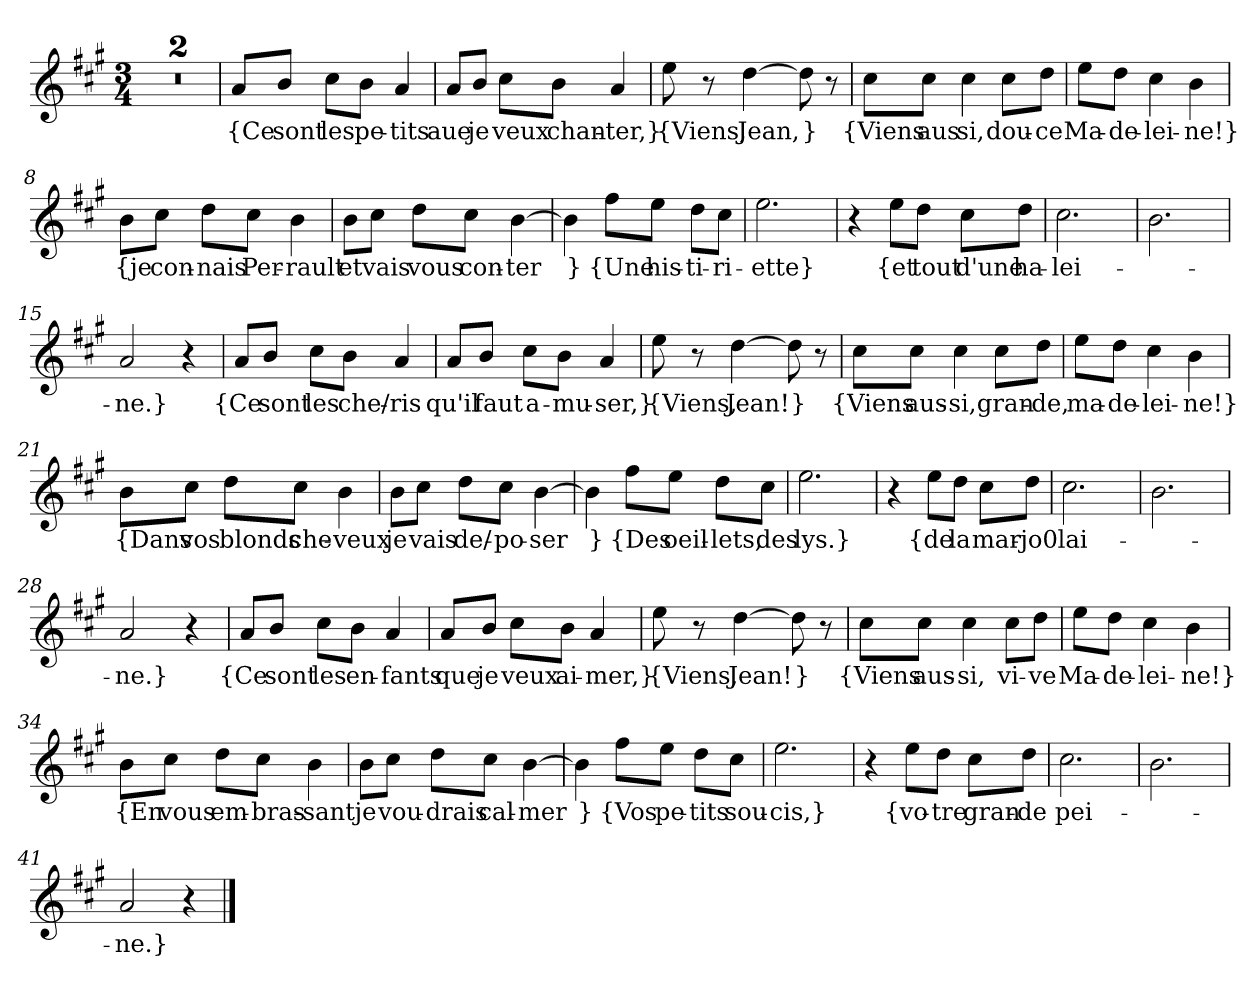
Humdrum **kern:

**kern	**text
*part1	*part1
*staff1	*staff1
*clefG2	*
*k[f#c#g#]	*
*M3/4	*
=1	=1
2.r	.
=2	=2
2.r	.
=3	=3
8a/L	{Ce
8b/J	sont
8cc#\L	les
8b\J	pe-
4a	-tits
=4	=4
8a/L	aue
8b/J	je
8cc#\L	veux
8b\J	chan-
4a	-ter,}
=5	=5
8ee	{Viens,
8r	.
[4dd	Jean,
8dd]	}
8r	.
=6	=6
8cc#\L	{Viens
8cc#\J	aus
4cc#	si,
8cc#\L	dou-
8dd\J	-ce
=7	=7
8ee\L	Ma-
8dd\J	-de-
4cc#	-lei-
4b	-ne!}
=8	=8
8b\L	{je
8cc#\J	con-
8dd\L	-nais
8cc#\J	Per-
4b	-rault
=9	=9
8b\L	et
8cc#\J	vais
8dd\L	vous
8cc#\J	con-
[4b	-ter
=10	=10
4b]	}
8ff#\L	{Une
8ee\J	his-
8dd\L	-ti-
8cc#\J	-ri-
=11	=11
2.ee	-ette}
=12	=12
4r	.
8ee\L	{et
8dd\J	tout
8cc#\L	d'une
8dd\J	ha-
=13	=13
2.cc#	-lei-
=14	=14
2.b	.
=15	=15
2a	-ne.}
4r	.
=16	=16
8a/L	{Ce
8b/J	sont
8cc#\L	les
8b\J	che/-
4a	-ris
=17	=17
8a/L	qu'il
8b/J	faut
8cc#\L	a-
8b\J	-mu-
4a	-ser,}
=18	=18
8ee	{Viens,
8r	.
[4dd	Jean!
8dd]	}
8r	.
=19	=19
8cc#\L	{Viens
8cc#\J	aus-
4cc#	-si,
8cc#\L	gran-
8dd\J	-de,
=20	=20
8ee\L	ma-
8dd\J	-de-
4cc#	-lei-
4b	-ne!}
=21	=21
8b\L	{Dans
8cc#\J	vos
8dd\L	blonds
8cc#\J	che-
4b	-veux
=22	=22
8b\L	je
8cc#\J	vais
8dd\L	de/-
8cc#\J	-po-
[4b	-ser
=23	=23
4b]	}
8ff#\L	{Des
8ee\J	oeil-
8dd\L	-lets,
8cc#\J	des
=24	=24
2.ee	lys.}
=25	=25
4r	.
8ee\L	{de
8dd\J	la
8cc#\L	mar-
8dd\J	-jo0
=26	=26
2.cc#	-lai-
=27	=27
2.b	.
=28	=28
2a	-ne.}
4r	.
=29	=29
8a/L	{Ce
8b/J	sont
8cc#\L	les
8b\J	en-
4a	-fants
=30	=30
8a/L	que
8b/J	je
8cc#\L	veux
8b\J	ai-
4a	-mer,}
=31	=31
8ee	{Viens,
8r	.
[4dd	Jean!
8dd]	}
8r	.
=32	=32
8cc#\L	{Viens
8cc#\J	aus-
4cc#	-si,
8cc#\L	vi-
8dd\J	-ve
=33	=33
8ee\L	Ma-
8dd\J	-de-
4cc#	-lei-
4b	-ne!}
=34	=34
8b\L	{En
8cc#\J	vous
8dd\L	em-
8cc#\J	-bras-
4b	-sant
=35	=35
8b\L	je
8cc#\J	vou-
8dd\L	-drais
8cc#\J	cal-
[4b	-mer
=36	=36
4b]	}
8ff#\L	{Vos
8ee\J	pe-
8dd\L	-tits
8cc#\J	sou-
=37	=37
2.ee	-cis,}
=38	=38
4r	.
8ee\L	{vo-
8dd\J	-tre
8cc#\L	gran-
8dd\J	-de
=39	=39
2.cc#	pei-
=40	=40
2.b	.
=41	=41
2a	-ne.}
4r	.
==	==
*-	*-
